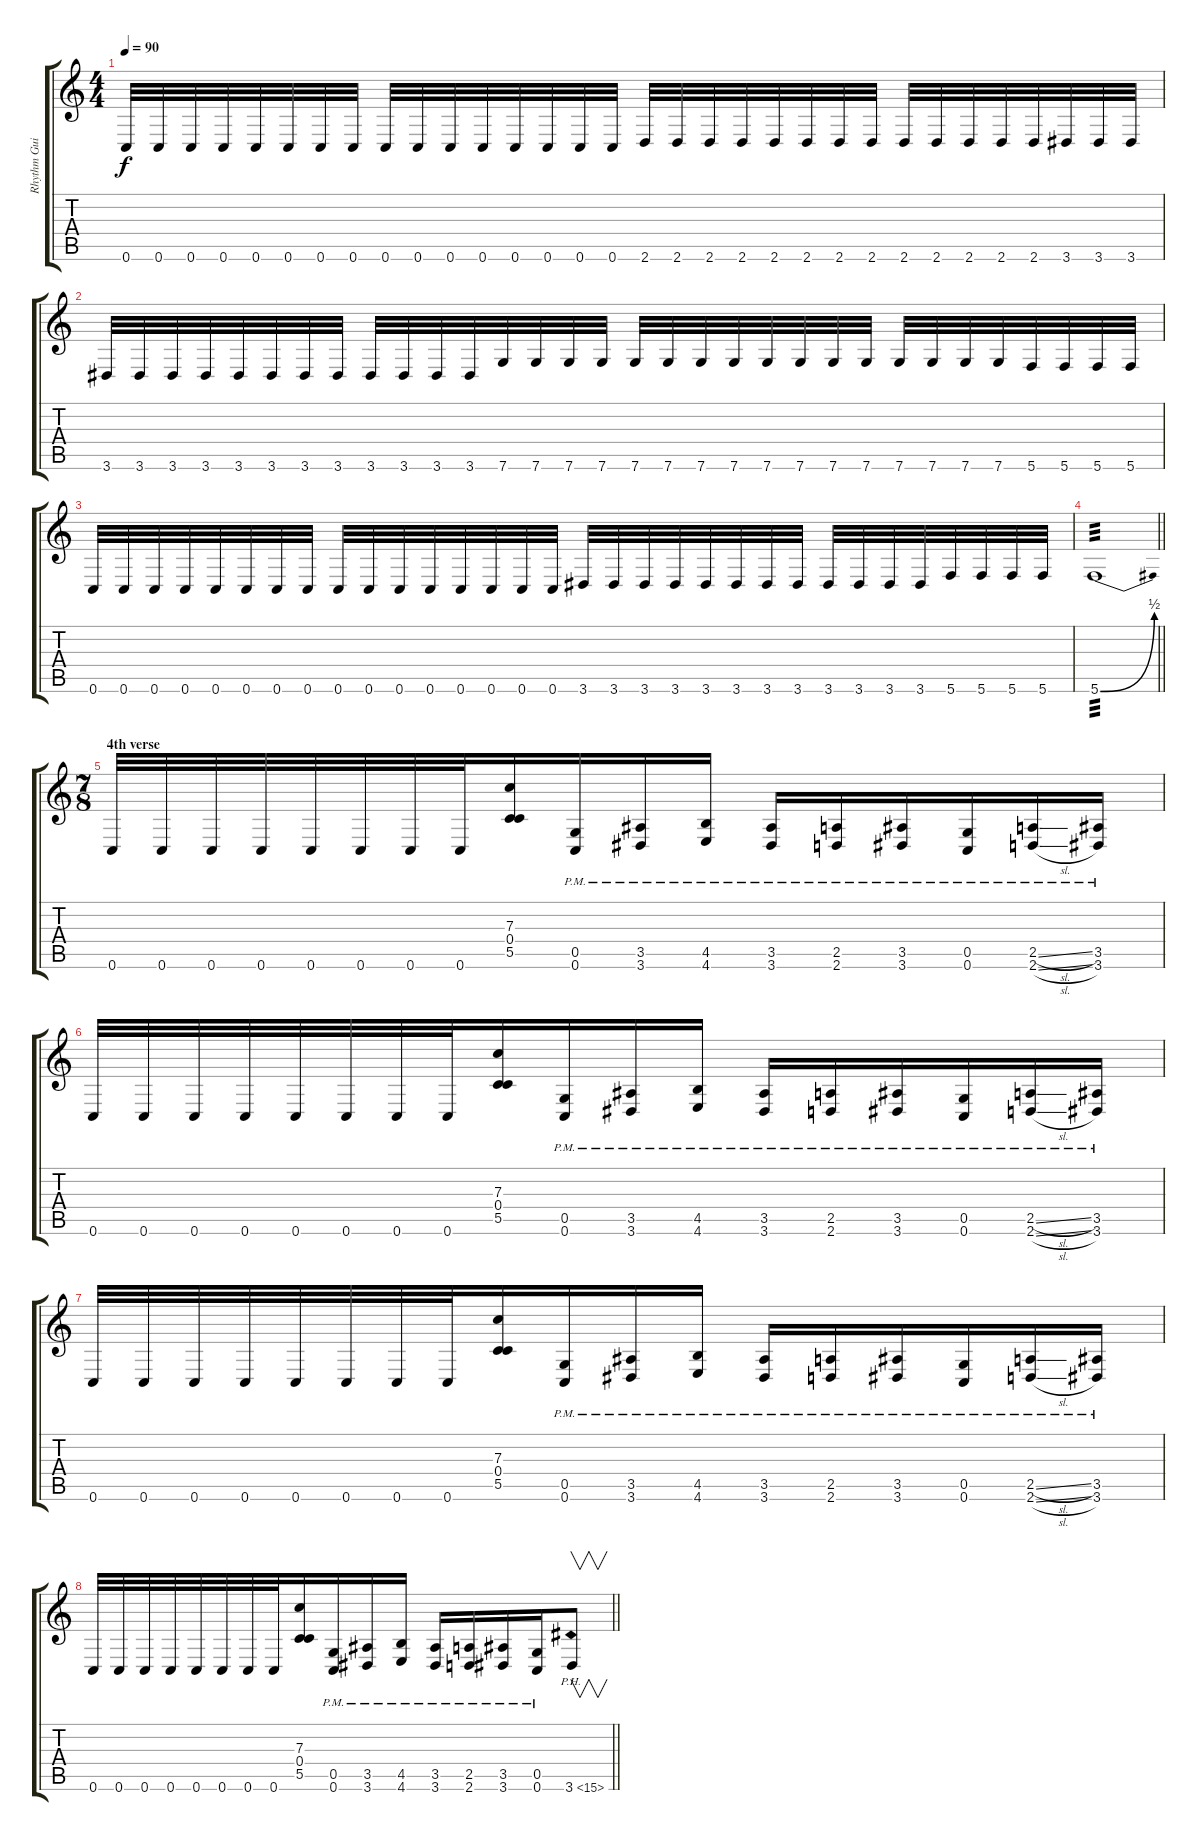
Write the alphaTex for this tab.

\track ("Rhythm Guitar - Christian Andreu" "Rhythm Gui") {instrument distortionguitar}
\staff {score tabs}
\tuning (D4 A3 F3 C3 G2 C2) {hide}
\ts (4 4)
\tempo 90
\clef g2
\ks c
0.6.32{dy f} 0.6.32 0.6.32 0.6.32 0.6.32 0.6.32 0.6.32 0.6.32 0.6.32 0.6.32 0.6.32 0.6.32 0.6.32 0.6.32 0.6.32 0.6.32 2.6.32 2.6.32 2.6.32 2.6.32 2.6.32 2.6.32 2.6.32 2.6.32 2.6.32 2.6.32 2.6.32 2.6.32 2.6.32 3.6.32 3.6.32 3.6.32 |
3.6.32 3.6.32 3.6.32 3.6.32 3.6.32 3.6.32 3.6.32 3.6.32 3.6.32 3.6.32 3.6.32 3.6.32 7.6.32 7.6.32 7.6.32 7.6.32 7.6.32 7.6.32 7.6.32 7.6.32 7.6.32 7.6.32 7.6.32 7.6.32 7.6.32 7.6.32 7.6.32 7.6.32 5.6.32 5.6.32 5.6.32 5.6.32 |
0.6.32 0.6.32 0.6.32 0.6.32 0.6.32 0.6.32 0.6.32 0.6.32 0.6.32 0.6.32 0.6.32 0.6.32 0.6.32 0.6.32 0.6.32 0.6.32 3.6.32 3.6.32 3.6.32 3.6.32 3.6.32 3.6.32 3.6.32 3.6.32 3.6.32 3.6.32 3.6.32 3.6.32 5.6.32 5.6.32 5.6.32 5.6.32 |
\barLineRight lightlight
5.6{be (bend 0 0 60 2)}.1{tp 3} |
\ts (7 8)
\section ("" "4th verse")
0.6.32 0.6.32 0.6.32 0.6.32 0.6.32 0.6.32 0.6.32 0.6.32 (7.3 0.4 5.5).16 (0.5{pm} 0.6{pm}).16 (3.5{pm} 3.6{pm}).16 (4.5{pm} 4.6{pm}).16 (3.5{pm} 3.6{pm}).16 (2.5{pm} 2.6{pm}).16 (3.5{pm} 3.6{pm}).16 (0.5{pm} 0.6{pm}).16 (2.5{sl pm} 2.6{sl pm}).16 (3.5{pm} 3.6{pm}).16 |
0.6.32 0.6.32 0.6.32 0.6.32 0.6.32 0.6.32 0.6.32 0.6.32 (7.3 0.4 5.5).16 (0.5{pm} 0.6{pm}).16 (3.5{pm} 3.6{pm}).16 (4.5{pm} 4.6{pm}).16 (3.5{pm} 3.6{pm}).16 (2.5{pm} 2.6{pm}).16 (3.5{pm} 3.6{pm}).16 (0.5{pm} 0.6{pm}).16 (2.5{sl pm} 2.6{sl pm}).16 (3.5{pm} 3.6{pm}).16 |
0.6.32 0.6.32 0.6.32 0.6.32 0.6.32 0.6.32 0.6.32 0.6.32 (7.3 0.4 5.5).16 (0.5{pm} 0.6{pm}).16 (3.5{pm} 3.6{pm}).16 (4.5{pm} 4.6{pm}).16 (3.5{pm} 3.6{pm}).16 (2.5{pm} 2.6{pm}).16 (3.5{pm} 3.6{pm}).16 (0.5{pm} 0.6{pm}).16 (2.5{sl pm} 2.6{sl pm}).16 (3.5{pm} 3.6{pm}).16 |
\barLineRight lightlight
0.6.32 0.6.32 0.6.32 0.6.32 0.6.32 0.6.32 0.6.32 0.6.32 (7.3 0.4 5.5).16 (0.5{pm} 0.6{pm}).16 (3.5{pm} 3.6{pm}).16 (4.5{pm} 4.6{pm}).16 (3.5{pm} 3.6{pm}).16 (2.5{pm} 2.6{pm}).16 (3.5{pm} 3.6{pm}).16 (0.5{pm} 0.6{pm}).16 3.6{ph 12}.8{v}
